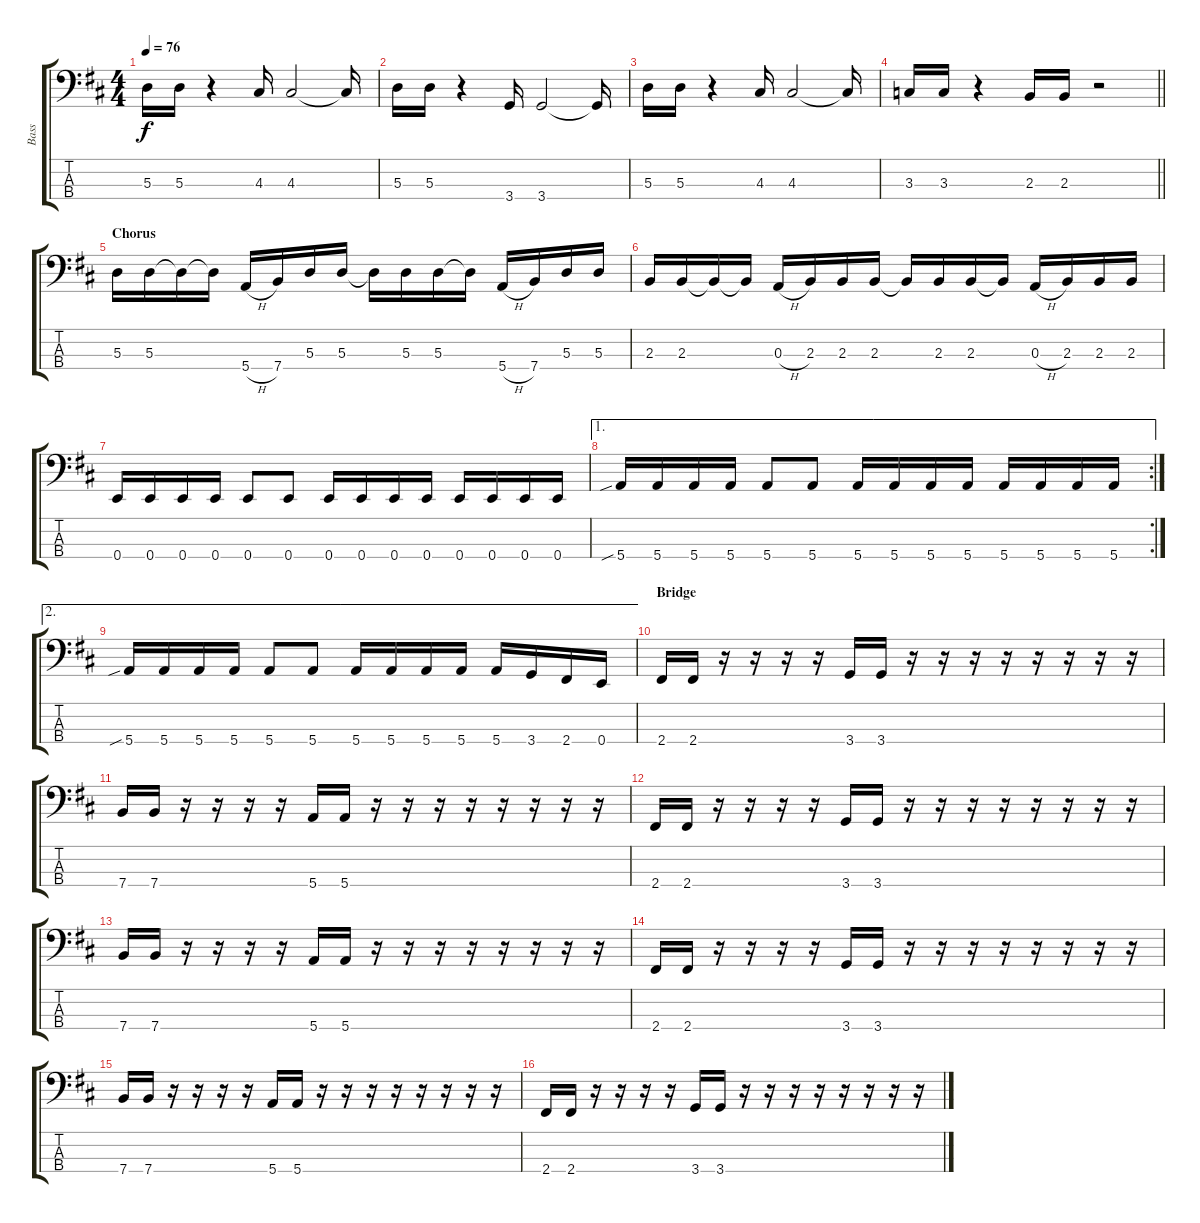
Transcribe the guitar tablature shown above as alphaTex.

\track ("Bass" "Bass") {instrument electricbassfinger}
\staff {score tabs}
\tuning (G2 D2 A1 E1) {hide}
\ts (4 4)
\tempo 76
\clef f4
\ks d
5.3.16{dy f} 5.3.16 r.4 4.3.16 4.3.2 4.3{t}.16 |
5.3.16 5.3.16 r.4 3.4.16 3.4.2 3.4{t}.16 |
5.3.16 5.3.16 r.4 4.3.16 4.3.2 4.3{t}.16 |
\barLineRight lightlight
3.3.16 3.3.16 r.4 2.3.16 2.3.16 r.2 |
\section ("" "Chorus")
5.3.16 5.3.16 5.3{t}.16 5.3{t}.16 5.4{h}.16 7.4.16 5.3.16 5.3.16 5.3{t}.16 5.3.16 5.3.16 5.3{t}.16 5.4{h}.16 7.4.16 5.3.16 5.3.16 |
2.3.16 2.3.16 2.3{t}.16 2.3{t}.16 0.3{h}.16 2.3.16 2.3.16 2.3.16 2.3{t}.16 2.3.16 2.3.16 2.3{t}.16 0.3{h}.16 2.3.16 2.3.16 2.3.16 |
0.4.16 0.4.16 0.4.16 0.4.16 0.4.8 0.4.8 0.4.16 0.4.16 0.4.16 0.4.16 0.4.16 0.4.16 0.4.16 0.4.16 |
\ae 1
\rc 2
5.4{sib}.16 5.4.16 5.4.16 5.4.16 5.4.8 5.4.8 5.4.16 5.4.16 5.4.16 5.4.16 5.4.16 5.4.16 5.4.16 5.4.16 |
\ae 2
5.4{sib}.16 5.4.16 5.4.16 5.4.16 5.4.8 5.4.8 5.4.16 5.4.16 5.4.16 5.4.16 5.4.16 3.4.16 2.4.16 0.4.16 |
\section ("" "Bridge")
2.4.16 2.4.16 r.16 r.16 r.16 r.16 3.4.16 3.4.16 r.16 r.16 r.16 r.16 r.16 r.16 r.16 r.16 |
7.4.16 7.4.16 r.16 r.16 r.16 r.16 5.4.16 5.4.16 r.16 r.16 r.16 r.16 r.16 r.16 r.16 r.16 |
2.4.16 2.4.16 r.16 r.16 r.16 r.16 3.4.16 3.4.16 r.16 r.16 r.16 r.16 r.16 r.16 r.16 r.16 |
7.4.16 7.4.16 r.16 r.16 r.16 r.16 5.4.16 5.4.16 r.16 r.16 r.16 r.16 r.16 r.16 r.16 r.16 |
2.4.16 2.4.16 r.16 r.16 r.16 r.16 3.4.16 3.4.16 r.16 r.16 r.16 r.16 r.16 r.16 r.16 r.16 |
7.4.16 7.4.16 r.16 r.16 r.16 r.16 5.4.16 5.4.16 r.16 r.16 r.16 r.16 r.16 r.16 r.16 r.16 |
2.4.16 2.4.16 r.16 r.16 r.16 r.16 3.4.16 3.4.16 r.16 r.16 r.16 r.16 r.16 r.16 r.16 r.16
